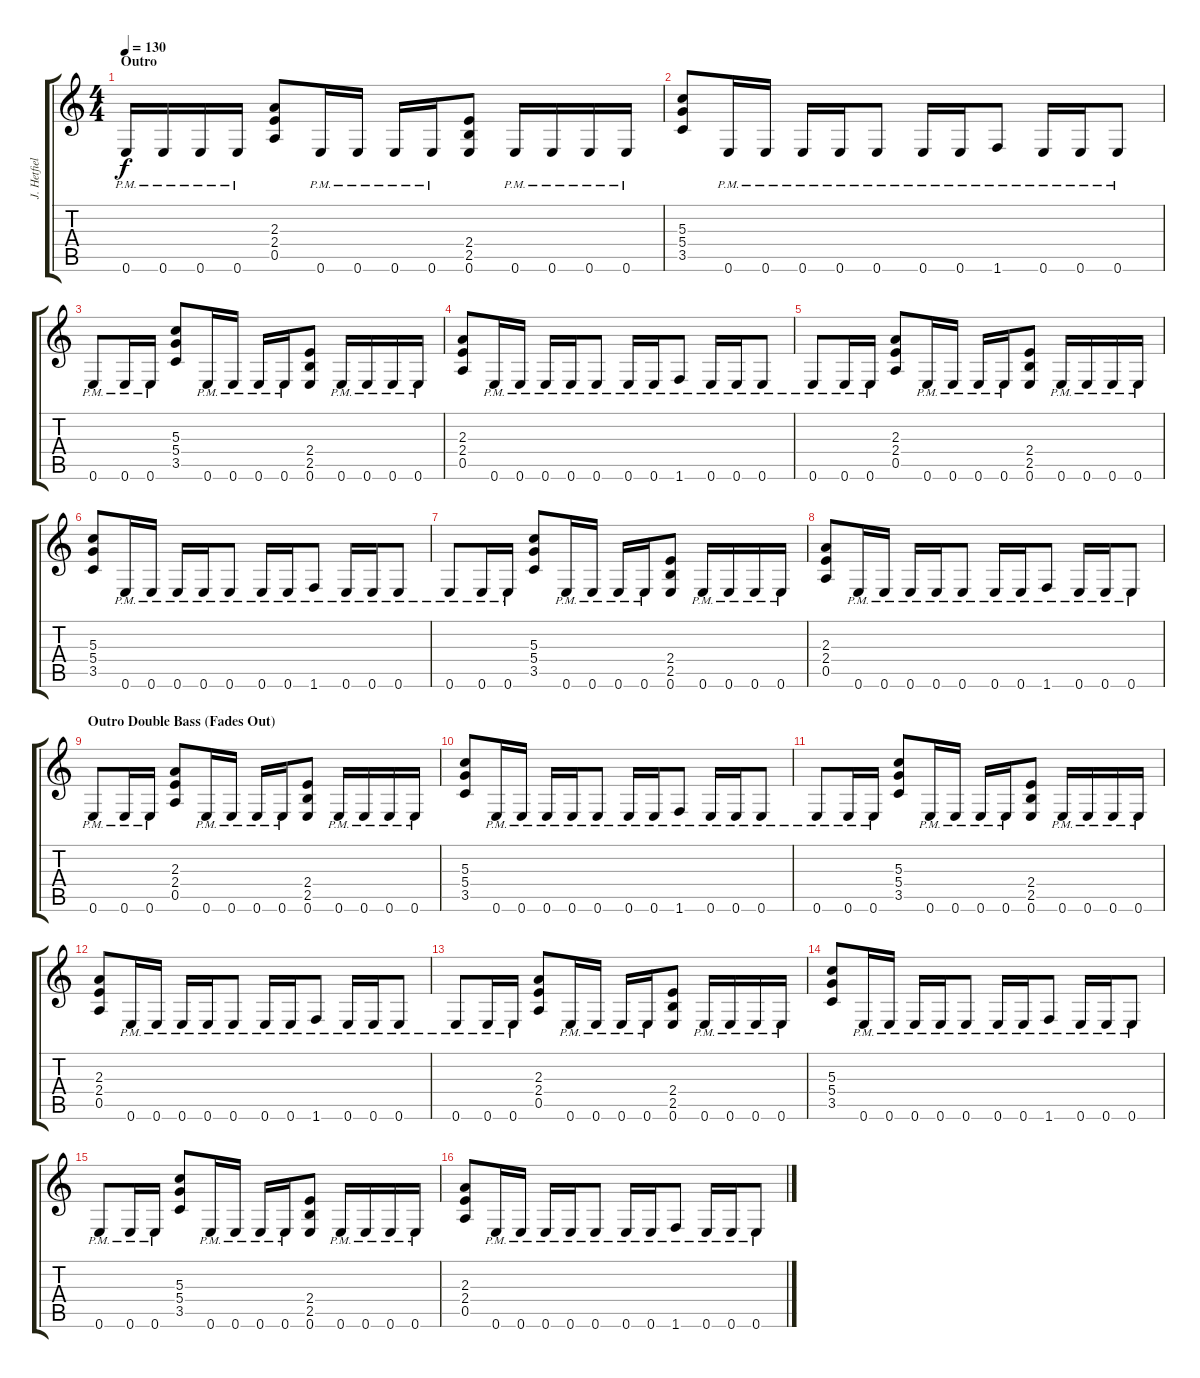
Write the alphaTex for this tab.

\track ("J. Hetfield (Rhythm)" "J. Hetfiel") {instrument distortionguitar}
\staff {score tabs}
\tuning (E4 B3 G3 D3 A2 E2) {hide}
\ts (4 4)
\section ("" "Outro")
\tempo 130
\clef g2
\ks c
0.6{pm}.16{dy f} 0.6{pm}.16 0.6{pm}.16 0.6{pm}.16 (2.3 2.4 0.5).8 0.6{pm}.16 0.6{pm}.16 0.6{pm}.16 0.6{pm}.16 (2.4 2.5 0.6).8 0.6{pm}.16 0.6{pm}.16 0.6{pm}.16 0.6{pm}.16 |
(5.3 5.4 3.5).8 0.6{pm}.16 0.6{pm}.16 0.6{pm}.16 0.6{pm}.16 0.6{pm}.8 0.6{pm}.16 0.6{pm}.16 1.6{pm}.8 0.6{pm}.16 0.6{pm}.16 0.6{pm}.8 |
0.6{pm}.8 0.6{pm}.16 0.6{pm}.16 (5.3 5.4 3.5).8 0.6{pm}.16 0.6{pm}.16 0.6{pm}.16 0.6{pm}.16 (2.4 2.5 0.6).8 0.6{pm}.16 0.6{pm}.16 0.6{pm}.16 0.6{pm}.16 |
(2.3 2.4 0.5).8 0.6{pm}.16 0.6{pm}.16 0.6{pm}.16 0.6{pm}.16 0.6{pm}.8 0.6{pm}.16 0.6{pm}.16 1.6{pm}.8 0.6{pm}.16 0.6{pm}.16 0.6{pm}.8 |
0.6{pm}.8 0.6{pm}.16 0.6{pm}.16 (2.3 2.4 0.5).8 0.6{pm}.16 0.6{pm}.16 0.6{pm}.16 0.6{pm}.16 (2.4 2.5 0.6).8 0.6{pm}.16 0.6{pm}.16 0.6{pm}.16 0.6{pm}.16 |
(5.3 5.4 3.5).8 0.6{pm}.16 0.6{pm}.16 0.6{pm}.16 0.6{pm}.16 0.6{pm}.8 0.6{pm}.16 0.6{pm}.16 1.6{pm}.8 0.6{pm}.16 0.6{pm}.16 0.6{pm}.8 |
0.6{pm}.8 0.6{pm}.16 0.6{pm}.16 (5.3 5.4 3.5).8 0.6{pm}.16 0.6{pm}.16 0.6{pm}.16 0.6{pm}.16 (2.4 2.5 0.6).8 0.6{pm}.16 0.6{pm}.16 0.6{pm}.16 0.6{pm}.16 |
(2.3 2.4 0.5).8 0.6{pm}.16 0.6{pm}.16 0.6{pm}.16 0.6{pm}.16 0.6{pm}.8 0.6{pm}.16 0.6{pm}.16 1.6{pm}.8 0.6{pm}.16 0.6{pm}.16 0.6{pm}.8 |
\section ("" "Outro Double Bass (Fades Out)")
0.6{pm}.8 0.6{pm}.16 0.6{pm}.16 (2.3 2.4 0.5).8 0.6{pm}.16 0.6{pm}.16 0.6{pm}.16 0.6{pm}.16 (2.4 2.5 0.6).8 0.6{pm}.16 0.6{pm}.16 0.6{pm}.16 0.6{pm}.16 |
(5.3 5.4 3.5).8 0.6{pm}.16 0.6{pm}.16 0.6{pm}.16 0.6{pm}.16 0.6{pm}.8 0.6{pm}.16 0.6{pm}.16 1.6{pm}.8 0.6{pm}.16 0.6{pm}.16 0.6{pm}.8 |
0.6{pm}.8 0.6{pm}.16 0.6{pm}.16 (5.3 5.4 3.5).8 0.6{pm}.16 0.6{pm}.16 0.6{pm}.16 0.6{pm}.16 (2.4 2.5 0.6).8 0.6{pm}.16 0.6{pm}.16 0.6{pm}.16 0.6{pm}.16 |
(2.3 2.4 0.5).8 0.6{pm}.16 0.6{pm}.16 0.6{pm}.16 0.6{pm}.16 0.6{pm}.8 0.6{pm}.16 0.6{pm}.16 1.6{pm}.8 0.6{pm}.16 0.6{pm}.16 0.6{pm}.8 |
0.6{pm}.8 0.6{pm}.16 0.6{pm}.16 (2.3 2.4 0.5).8 0.6{pm}.16 0.6{pm}.16 0.6{pm}.16 0.6{pm}.16 (2.4 2.5 0.6).8 0.6{pm}.16 0.6{pm}.16 0.6{pm}.16 0.6{pm}.16 |
(5.3 5.4 3.5).8 0.6{pm}.16 0.6{pm}.16 0.6{pm}.16 0.6{pm}.16 0.6{pm}.8 0.6{pm}.16 0.6{pm}.16 1.6{pm}.8 0.6{pm}.16 0.6{pm}.16 0.6{pm}.8 |
0.6{pm}.8 0.6{pm}.16 0.6{pm}.16 (5.3 5.4 3.5).8 0.6{pm}.16 0.6{pm}.16 0.6{pm}.16 0.6{pm}.16 (2.4 2.5 0.6).8 0.6{pm}.16 0.6{pm}.16 0.6{pm}.16 0.6{pm}.16 |
(2.3 2.4 0.5).8 0.6{pm}.16 0.6{pm}.16 0.6{pm}.16 0.6{pm}.16 0.6{pm}.8 0.6{pm}.16 0.6{pm}.16 1.6{pm}.8 0.6{pm}.16 0.6{pm}.16 0.6{pm}.8
